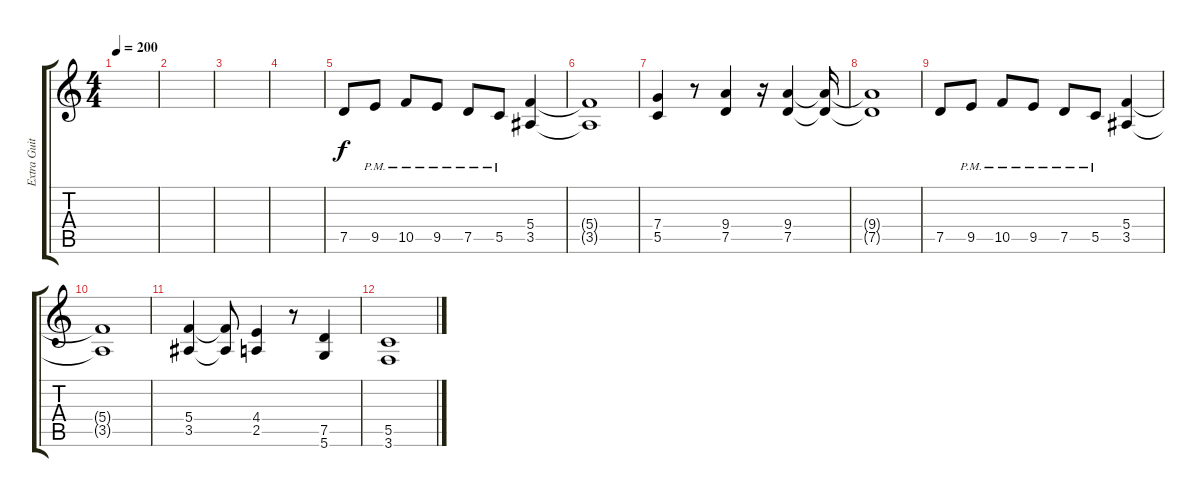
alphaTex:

\track ("Extra Guitar" "Extra Guit") {instrument distortionguitar}
\staff {score tabs}
\tuning (D4 A3 F3 C3 G2 D2) {hide}
\ts (4 4)
\tempo 200
\clef g2
\ks c
|
|
|
|
7.5.8 9.5{pm}.8 10.5{pm}.8 9.5{pm}.8 7.5{pm}.8 5.5{pm}.8 (5.4 3.5).4 |
(5.4{t} 3.5{t}).1 |
(7.4 5.5).4 r.8 (9.4 7.5).4 r.16 (9.4 7.5).4 (9.4{t} 7.5{t}).16 |
(9.4{t} 7.5{t}).1 |
7.5.8 9.5{pm}.8 10.5{pm}.8 9.5{pm}.8 7.5{pm}.8 5.5{pm}.8 (5.4 3.5).4 |
(5.4{t} 3.5{t}).1 |
(5.4 3.5).4 (5.4{t} 3.5{t}).8 (4.4 2.5).4 r.8 (7.5 5.6).4 |
(5.5 3.6).1
